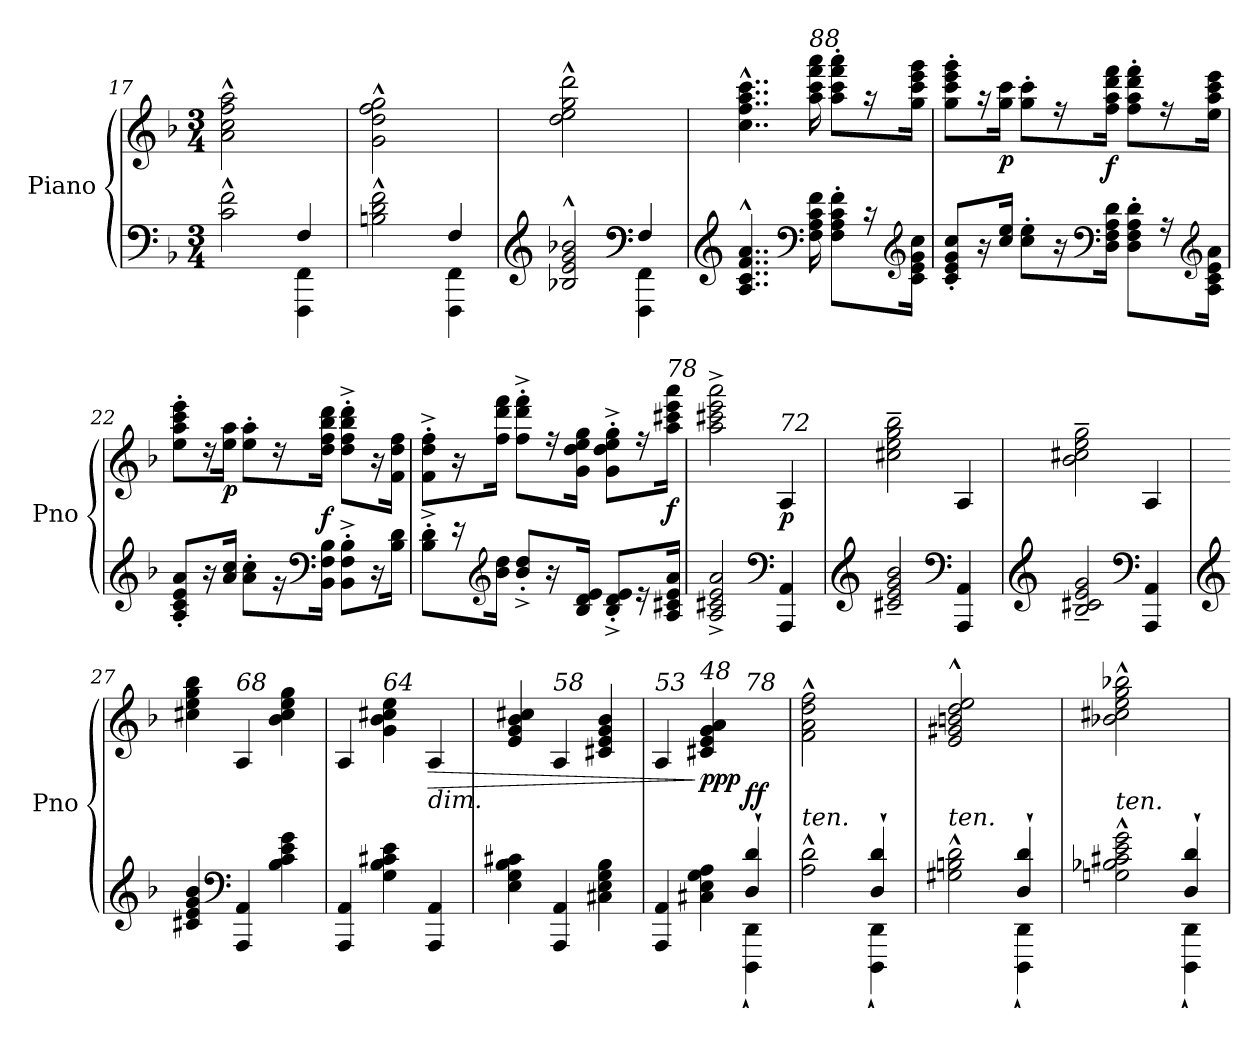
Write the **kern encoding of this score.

**kern	**kern	**dynam
*part1	*part1	*part1
*staff2	*staff1	*staff1/2
*I"Piano	*	*
*I'Pno	*	*
*clefF4	*clefG2	*
*k[b-]	*k[b-]	*
*M3/4	*M3/4	*
=17	=17	=17
*^	*	*
2ryy	2c\^^ 2f\^^	2a\^^ 2cc\^^ 2ff\^^ 2aa\^^	.
4F/	4FFF\ 4FF\	4ryy	.
!!LO:LB:g=z
=18	=18	=18	=18
2ryy	2Bn\^^ 2d\^^ 2f\^^	2g\^^ 2dd\^^ 2ff\^^ 2gg\^^	.
4F/	4FFF\ 4FF\	4ryy	.
=19	=19	=19	=19
*clefG2	*	*	*
2ryy	2B-X/^^ 2e/^^ 2g/^^ 2b-X/^^	2dd\^^ 2ee\^^ 2gg\^^ 2ddd\^^	.
*clefF4	*	*	*
4F/	4FFF\ 4FF\	4ryy	.
*v	*v	*	*
=20	=20	=20
*clefG2	*	*
4..A/^^ 4..c/^^ 4..f/^^ 4..a/^^	4..cc\^^ 4..ff\^^ 4..aa\^^ 4..ccc\^^	.
*clefF4	*	*
!	!LO:TX:a:i:t=88	!
16F\ 16A\ 16c\ 16f\	16aa\ 16ccc\ 16fff\ 16aaa\	.
8F\' 8A\' 8c\' 8f\'L	8aa\' 8ccc\' 8fff\' 8aaa\'L	.
16r	16raa	.
*clefG2	*	*
16c\ 16e\ 16g\ 16cc\Jk	16gg\ 16ccc\ 16eee\ 16ggg\Jk	.
=21	=21	=21
8c/' 8e/' 8g/' 8cc/'L	8gg\' 8ccc\' 8eee\' 8ggg\'L	.
16r	16raa	.
!	!	!LO:DY:b
16cc/ 16ee/Jk	16gg\ 16ccc\Jk	p
8cc\' 8ee\'L	8gg\' 8ccc\'L	.
16r	16rff	.
*clefF4	*	*
!	!	!LO:DY:b
16D\ 16F\ 16A\ 16d\Jk	16ff\ 16aa\ 16ddd\ 16fff\Jk	f
8D\' 8F\' 8A\' 8d\'L	8ff\' 8aa\' 8ddd\' 8fff\'L	.
16r	16rff	.
*clefG2	*	*
16A\ 16c\ 16e\ 16a\Jk	16ee\ 16aa\ 16ccc\ 16eee\Jk	.
=22	=22	=22
8A/' 8c/' 8e/' 8a/'L	8ee\' 8aa\' 8ccc\' 8eee\'L	.
16r	16rdd	.
!	!	!LO:DY:b
16a/ 16cc/Jk	16ee\ 16aa\Jk	p
8a\' 8cc\'L	8ee\' 8aa\'L	.
16r	16rdd	.
*clefF4	*	*
!	!	!LO:DY:b
16BB-\ 16F\ 16B-\Jk	16dd\ 16ff\ 16bb-\ 16ddd\Jk	f
8BB-\'^ 8F\'^ 8B-\'^L	8dd\'^ 8ff\'^ 8bb-\'^ 8ddd\'^L	.
16r	16r	.
16B-\ 16d\Jk	16f\ 16dd\ 16ff\Jk	.
!!LO:PB:g=z
=23	=23	=23
8B-\'^ 8d\'^L	8f\'^ 8dd\'^ 8ff\'^L	.
16r	16r	.
*clefG2	*	*
16b-\ 16dd\Jk	16ff\ 16ddd\ 16fff\Jk	.
8b-/'^ 8dd/'^L	8ff\'^ 8ddd\'^ 8fff\'^L	.
16r	16r	.
16B-/ 16d/ 16e/Jk	16g\ 16dd\ 16ee\ 16gg\Jk	.
8B-/'^ 8d/'^ 8e/'^L	8g\'^ 8dd\'^ 8ee\'^ 8gg\'^L	.
16r	16r	.
!	!LO:TX:a:i:t=78	!
!	!	!LO:DY:b
16A/ 16c#X/ 16e/ 16a/Jk	16aa\ 16ccc#X\ 16eee\ 16aaa\Jk	f
=24	=24	=24
2A/^ 2c#X/^ 2e/^ 2a/^	2aa\^ 2ccc#X\^ 2eee\^ 2aaa\^	.
*clefF4	*	*
!	!LO:TX:a:i:t=72	!
!	!	!LO:DY:b
4AAA/ 4AA/	4A/	p
=25	=25	=25
*clefG2	*	*
2c#X/~ 2e/~ 2g/~ 2b-/~	2cc#X\~ 2ee\~ 2gg\~ 2bb-\~	.
*clefF4	*	*
4AAA/ 4AA/	4A/	.
=26	=26	=26
*clefG2	*	*
2B-/~ 2c#X/~ 2e/~ 2g/~	2b-\~ 2cc#X\~ 2ee\~ 2gg\~	.
*clefF4	*	*
4AAA/ 4AA/	4A/	.
=27	=27	=27
*clefG2	*	*
4c#X/ 4e/ 4g/ 4b-/	4cc#X\ 4ee\ 4gg\ 4bb-\	.
*clefF4	*	*
!	!LO:TX:a:i:t=68	!
4AAA/ 4AA/	4A/	.
4B-\ 4c#\ 4e\ 4g\	4b-\ 4cc#\ 4ee\ 4gg\	.
=28	=28	=28
4AAA/ 4AA/	4A/	.
!	!LO:TX:a:i:t=64	!
4G\ 4B-\ 4c#X\ 4e\	4g\ 4b-\ 4cc#X\ 4ee\	.
!	!LO:TX:b:i:t=dim.	!
!	!	!LO:HP:b
4AAA/ 4AA/	4A/	>
!!LO:LB:g=z
=29	=29	=29
4E\ 4G\ 4B-\ 4c#X\	4e/ 4g/ 4b-/ 4cc#X/	.
!	!LO:TX:a:i:t=58	!
4AAA/ 4AA/	4A/	.
4C#X\ 4E\ 4G\ 4B-\	4c#X/ 4e/ 4g/ 4b-/	.
=30	=30	=30
*^	*	*
!	!	!LO:TX:a:i:t=53	!
2ryy	4AAA/ 4AA/	4A/	.
!	!	!LO:TX:a:i:t=48	!
!	!	!	!LO:DY:n=1:b
.	4C#X\ 4E\ 4G\ 4A\	4c#X/ 4e/ 4g/ 4a/	] ppp
!	!	!LO:TX:a:i:t=78	!
!	!	!	!LO:DY:n=2:b
4D/` 4d/`	4DDD\` 4DD\`	4ryy	ff
=31	=31	=31	=31
!LO:TX:a:i:t=ten.	!	!	!
2ryy	2A\^^ 2d\^^	2f\^^ 2a\^^ 2dd\^^ 2ff\^^	.
4D/` 4d/`	4DDD\` 4DD\`	4ryy	.
=32	=32	=32	=32
!LO:TX:a:i:t=ten.	!	!	!
2ryy	2G#X\^^ 2Bn\^^ 2d\^^	2e/^^ 2g#X/^^ 2bn/^^ 2dd/^^ 2ee/^^	.
4D/` 4d/`	4DDD\` 4DD\`	4ryy	.
=33	=33	=33	=33
!LO:TX:a:i:t=ten.	!	!	!
2ryy	2Gn\^^ 2B-X\^^ 2c#X\^^ 2e\^^ 2g\^^	2b-X\^^ 2cc#X\^^ 2ee\^^ 2gg\^^ 2bb-X\^^	.
4D/` 4d/`	4DDD\` 4DD\`	4ryy	.
*v	*v	*	*
=	=	=
*-	*-	*-
